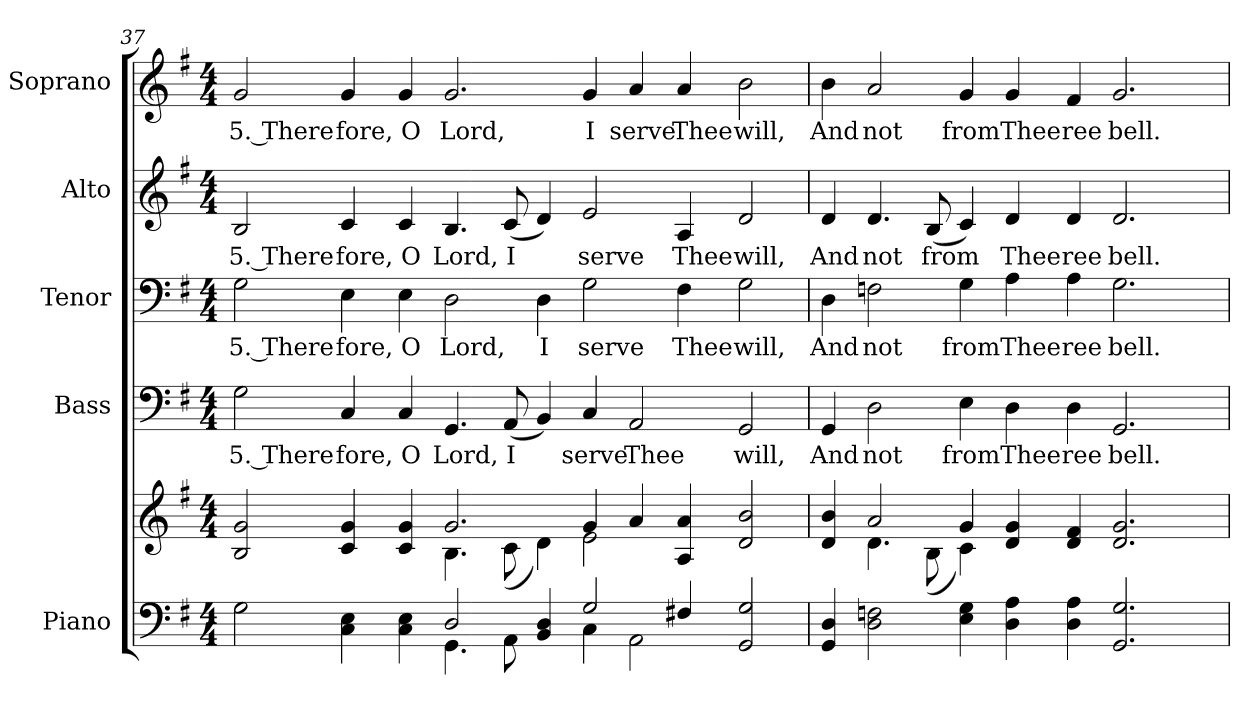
**kern	**kern	**kern	**text	**kern	**text	**kern	**text	**kern	**text
*part5	*part5	*part4	*part4	*part3	*part3	*part2	*part2	*part1	*part1
*staff6	*staff5	*staff4	*staff4	*staff3	*staff3	*staff2	*staff2	*staff1	*staff1
*I"Piano	*	*I"Bass	*	*I"Tenor	*	*I"Alto	*	*I"Soprano	*
*I'Pno.	*	*I'B.	*	*I'T.	*	*I'A.	*	*I'S.	*
!!LO:PB:g=z
*clefF4	*clefG2	*clefF4	*	*clefF4	*	*clefG2	*	*clefG2	*
*k[f#]	*k[f#]	*k[f#]	*	*k[f#]	*	*k[f#]	*	*k[f#]	*
*G:	*G:	*G:	*	*G:	*	*G:	*	*G:	*
*M4/4	*M4/4	*M4/4	*	*M4/4	*	*M4/4	*	*M4/4	*
=37	=37	=37	=37	=37	=37	=37	=37	=37	=37
*^	*^	*	*	*	*	*	*	*	*
!	!	!	!	!	!LO:LY:b:color=#000000	!	!	!	!	!	!
!	!	!	!	!	!	!	!LO:LY:b:color=#000000	!	!	!	!
!	!	!	!	!	!	!	!	!	!LO:LY:b:color=#000000	!	!
!	!	!	!	!	!	!	!	!	!	!	!LO:LY:b:color=#000000
2Gi\	1ryy	2Bi/ 2gi	1ryy	2Gi\	5. There	2Gi\	5. There	2Bi/	5. There	2gi/	5. There
!	!	!	!	!	!LO:LY:b:color=#000000	!	!	!	!	!	!
!	!	!	!	!	!	!	!LO:LY:b:color=#000000	!	!	!	!
!	!	!	!	!	!	!	!	!	!LO:LY:b:color=#000000	!	!
!	!	!	!	!	!	!	!	!	!	!	!LO:LY:b:color=#000000
4Ci\ 4Ei	.	4ci/ 4gi	.	4Ci/	fore,	4Ei\	fore,	4ci/	fore,	4gi/	fore,
!	!	!	!	!	!LO:LY:b:color=#000000	!	!	!	!	!	!
!	!	!	!	!	!	!	!LO:LY:b:color=#000000	!	!	!	!
!	!	!	!	!	!	!	!	!	!LO:LY:b:color=#000000	!	!
!	!	!	!	!	!	!	!	!	!	!	!LO:LY:b:color=#000000
4Ci\ 4Ei	.	4ci/ 4gi	.	4Ci/	O	4Ei\	O	4ci/	O	4gi/	O
!	!	!	!	!	!LO:LY:b:color=#000000	!	!	!	!	!	!
!	!	!	!	!	!	!	!LO:LY:b:color=#000000	!	!	!	!
!	!	!	!	!	!	!	!	!	!LO:LY:b:color=#000000	!	!
!	!	!	!	!	!	!	!	!	!	!	!LO:LY:b:color=#000000
2Di/	4.GGi\	2.gi/	4.Bi\	4.GGi/	Lord,	2Di\	Lord,	4.Bi/	Lord,	2.gi/	Lord,
!	!	!	!	!	!LO:LY:b:color=#000000	!	!	!	!	!	!
!	!	!	!	!	!	!	!	!	!LO:LY:b:color=#000000	!	!
.	8AAi\	.	(8ci\	(8AAi/	I	.	.	(8ci/	I	.	.
!	!	!	!	!	!	!	!LO:LY:b:color=#000000	!	!	!	!
4BBi/ 4Di	4ryy	.	4di\)	4BBi/)	.	4Di\	I	4di/)	.	.	.
!	!	!	!	!	!LO:LY:b:color=#000000	!	!	!	!	!	!
!	!	!	!	!	!	!	!LO:LY:b:color=#000000	!	!	!	!
!	!	!	!	!	!	!	!	!	!LO:LY:b:color=#000000	!	!
!	!	!	!	!	!	!	!	!	!	!	!LO:LY:b:color=#000000
2Gi/	4Ci\	4gi/	2ei\	4Ci/	serve	2Gi\	serve	2ei/	serve	4gi/	I
!	!	!	!	!	!LO:LY:b:color=#000000	!	!	!	!	!	!
!	!	!	!	!	!	!	!	!	!	!	!LO:LY:b:color=#000000
.	2AAi\	4ai/	.	2AAi/	Thee	.	.	.	.	4ai/	serve
!	!	!	!	!	!	!	!LO:LY:b:color=#000000	!	!	!	!
!	!	!	!	!	!	!	!	!	!LO:LY:b:color=#000000	!	!
!	!	!	!	!	!	!	!	!	!	!	!LO:LY:b:color=#000000
4F#Xi/	.	4Ai/ 4ai	4ryy	.	.	4F#i\	Thee	4Ai/	Thee	4ai/	Thee
!	!	!	!	!	!LO:LY:b:color=#000000	!	!	!	!	!	!
!	!	!	!	!	!	!	!LO:LY:b:color=#000000	!	!	!	!
!	!	!	!	!	!	!	!	!	!LO:LY:b:color=#000000	!	!
!	!	!	!	!	!	!	!	!	!	!	!LO:LY:b:color=#000000
2GGi/ 2Gi	2ryy	2di/ 2bi	2ryy	2GGi/	will,	2Gi\	will,	2di/	will,	2bi\	will,
*v	*v	*	*	*	*	*	*	*	*	*	*
!!LO:PB:g=z
=38	=38	=38	=38	=38	=38	=38	=38	=38	=38	=38
*^	*	*	*	*	*	*	*	*	*	*
!	!	!	!	!	!LO:LY:b:color=#000000	!	!	!	!	!	!
*v	*v	*	*	*	*	*	*	*	*	*	*
*^	*	*	*	*	*	*	*	*	*	*
!	!	!	!	!	!	!	!LO:LY:b:color=#000000	!	!	!	!
*v	*v	*	*	*	*	*	*	*	*	*	*
*^	*	*	*	*	*	*	*	*	*	*
!	!	!	!	!	!	!	!	!	!LO:LY:b:color=#000000	!	!
*v	*v	*	*	*	*	*	*	*	*	*	*
*^	*	*	*	*	*	*	*	*	*	*
!	!	!	!	!	!	!	!	!	!	!	!LO:LY:b:color=#000000
*v	*v	*	*	*	*	*	*	*	*	*	*
4GGi/ 4Di	4di/ 4bi	4ryy	4GGi/	And	4Di\	And	4di/	And	4bi\	And
!	!	!	!	!LO:LY:b:color=#000000	!	!	!	!	!	!
!	!	!	!	!	!	!LO:LY:b:color=#000000	!	!	!	!
!	!	!	!	!	!	!	!	!LO:LY:b:color=#000000	!	!
!	!	!	!	!	!	!	!	!	!	!LO:LY:b:color=#000000
2Di\ 2Fni	2ai/	4.di\	2Di\	not	2Fni\	not	4.di/	not	2ai/	not
!	!	!	!	!	!	!	!	!LO:LY:b:color=#000000	!	!
.	.	(8Bi\	.	.	.	.	(8Bi/	from	.	.
!	!	!	!	!LO:LY:b:color=#000000	!	!	!	!	!	!
!	!	!	!	!	!	!LO:LY:b:color=#000000	!	!	!	!
!	!	!	!	!	!	!	!	!	!	!LO:LY:b:color=#000000
4Ei\ 4Gi	4gi/	4ci\)	4Ei\	from	4Gi\	from	4ci/)	.	4gi/	from
!	!	!	!	!LO:LY:b:color=#000000	!	!	!	!	!	!
!	!	!	!	!	!	!LO:LY:b:color=#000000	!	!	!	!
!	!	!	!	!	!	!	!	!LO:LY:b:color=#000000	!	!
!	!	!	!	!	!	!	!	!	!	!LO:LY:b:color=#000000
4Di\ 4Ai	4di/ 4gi	1ryy	4Di\	Thee	4Ai\	Thee	4di/	Thee	4gi/	Thee
!	!	!	!	!LO:LY:b:color=#000000	!	!	!	!	!	!
!	!	!	!	!	!	!LO:LY:b:color=#000000	!	!	!	!
!	!	!	!	!	!	!	!	!LO:LY:b:color=#000000	!	!
!	!	!	!	!	!	!	!	!	!	!LO:LY:b:color=#000000
4Di\ 4Ai	4di/ 4f#i	.	4Di\	ree	4Ai\	ree	4di/	ree	4f#i/	ree
!	!	!	!	!LO:LY:b:color=#000000	!	!	!	!	!	!
!	!	!	!	!	!	!LO:LY:b:color=#000000	!	!	!	!
!	!	!	!	!	!	!	!	!LO:LY:b:color=#000000	!	!
!	!	!	!	!	!	!	!	!	!	!LO:LY:b:color=#000000
2.GGi/ 2.Gi	2.di/ 2.gi	.	2.GGi/	bell.	2.Gi\	bell.	2.di/	bell.	2.gi/	bell.
.	.	4ryy	.	.	.	.	.	.	.	.
*	*v	*v	*	*	*	*	*	*	*	*
=	=	=	=	=	=	=	=	=	=
*-	*-	*-	*-	*-	*-	*-	*-	*-	*-
